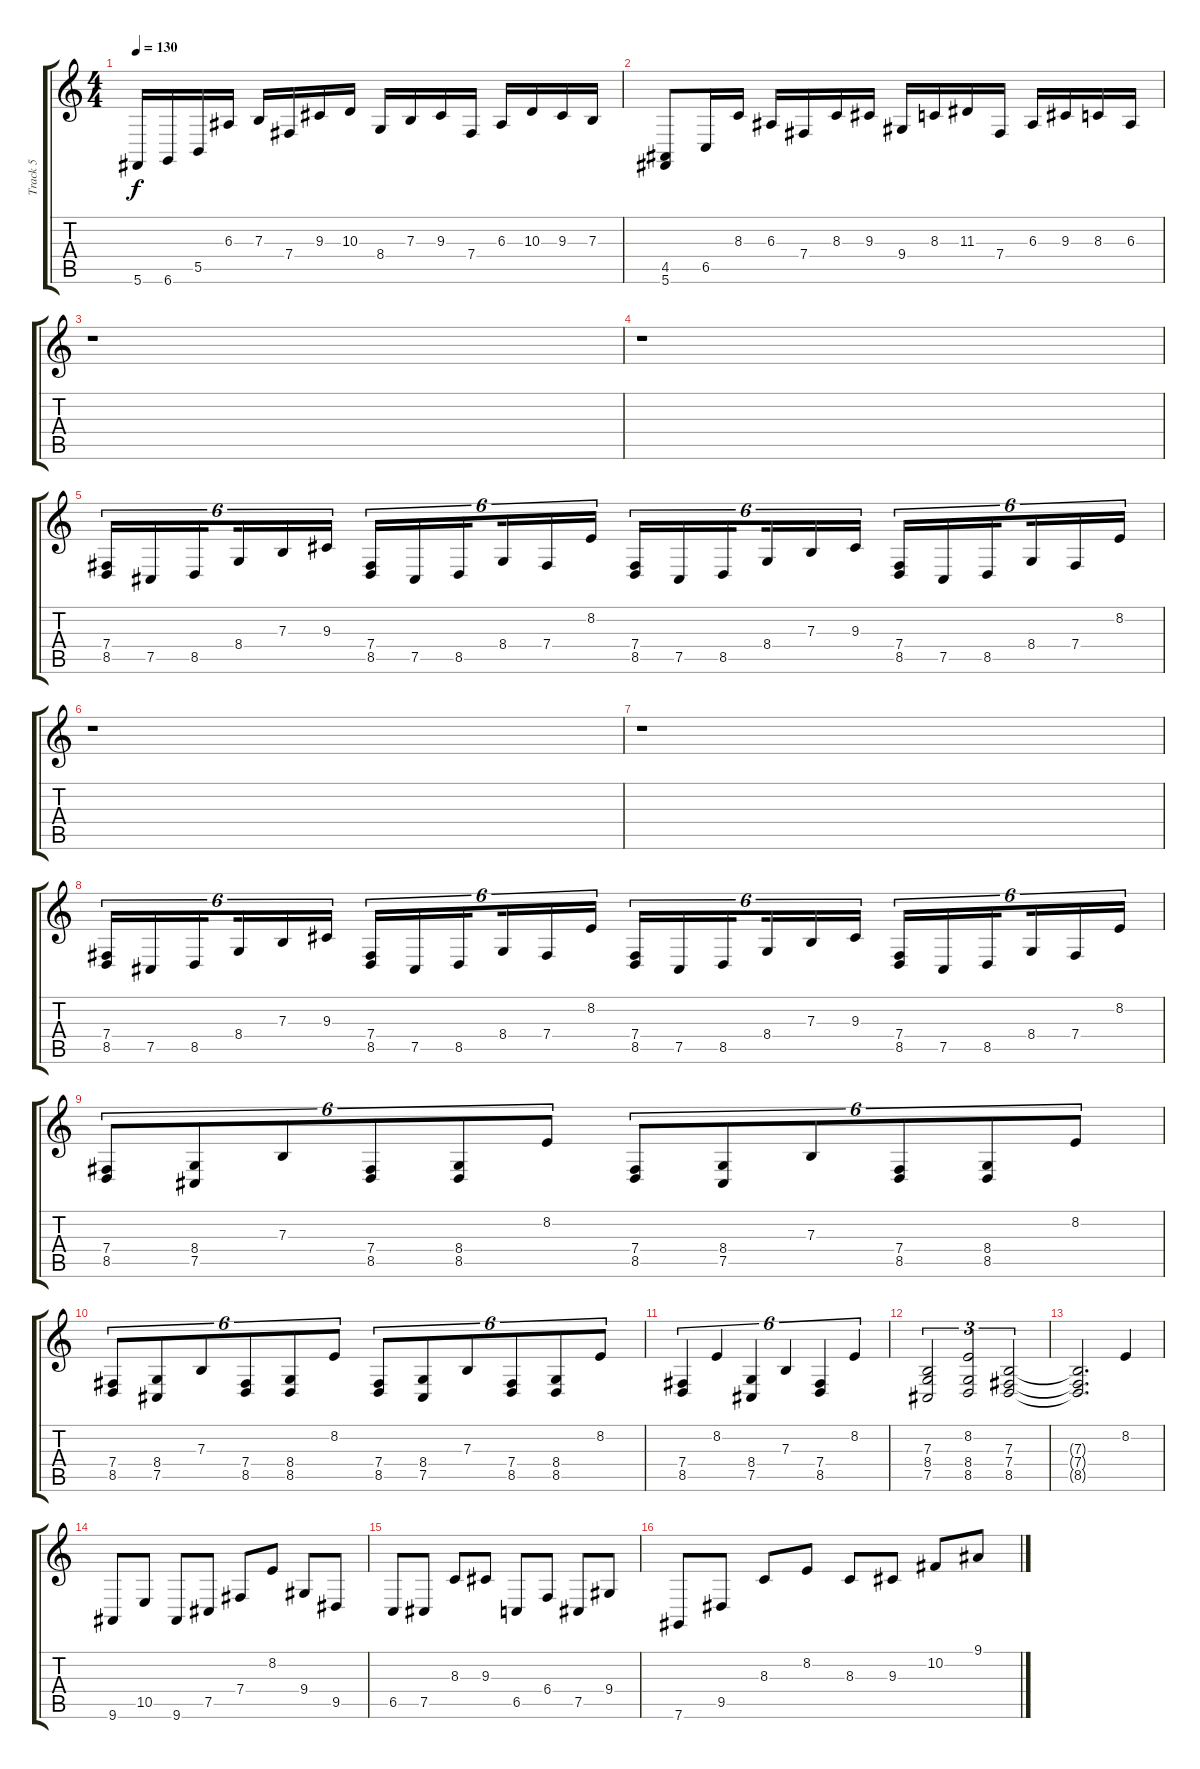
\track ("Track 5" "Track 5") {instrument acousticgrandpiano}
\staff {score tabs}
\tuning (Db4 Ab3 E3 B2 Gb2 Db2) {hide}
\ts (4 4)
\tempo 130
\clef g2
\ks c
5.6.16{dy f} 6.6.16 5.5.16 6.3.16 7.3.16 7.4.16 9.3.16 10.3.16 8.4.16 7.3.16 9.3.16 7.4.16 6.3.16 10.3.16 9.3.16 7.3.16 |
(4.5 5.6).8 6.5.16 8.3.16 6.3.16 7.4.16 8.3.16 9.3.16 9.4.16 8.3.16 11.3.16 7.4.16 6.3.16 9.3.16 8.3.16 6.3.16 |
r.1 |
r.1 |
(7.4 8.5).16{tu (6 4)} 7.5.16{tu (6 4)} 8.5.16{tu (6 4) beam splitsecondary} 8.4.16{tu (6 4)} 7.3.16{tu (6 4)} 9.3.16{tu (6 4)} (7.4 8.5).16{tu (6 4)} 7.5.16{tu (6 4)} 8.5.16{tu (6 4) beam splitsecondary} 8.4.16{tu (6 4)} 7.4.16{tu (6 4)} 8.2.16{tu (6 4)} (7.4 8.5).16{tu (6 4)} 7.5.16{tu (6 4)} 8.5.16{tu (6 4) beam splitsecondary} 8.4.16{tu (6 4)} 7.3.16{tu (6 4)} 9.3.16{tu (6 4)} (7.4 8.5).16{tu (6 4)} 7.5.16{tu (6 4)} 8.5.16{tu (6 4) beam splitsecondary} 8.4.16{tu (6 4)} 7.4.16{tu (6 4)} 8.2.16{tu (6 4)} |
r.1 |
r.1 |
(7.4 8.5).16{tu (6 4)} 7.5.16{tu (6 4)} 8.5.16{tu (6 4) beam splitsecondary} 8.4.16{tu (6 4)} 7.3.16{tu (6 4)} 9.3.16{tu (6 4)} (7.4 8.5).16{tu (6 4)} 7.5.16{tu (6 4)} 8.5.16{tu (6 4) beam splitsecondary} 8.4.16{tu (6 4)} 7.4.16{tu (6 4)} 8.2.16{tu (6 4)} (7.4 8.5).16{tu (6 4)} 7.5.16{tu (6 4)} 8.5.16{tu (6 4) beam splitsecondary} 8.4.16{tu (6 4)} 7.3.16{tu (6 4)} 9.3.16{tu (6 4)} (7.4 8.5).16{tu (6 4)} 7.5.16{tu (6 4)} 8.5.16{tu (6 4) beam splitsecondary} 8.4.16{tu (6 4)} 7.4.16{tu (6 4)} 8.2.16{tu (6 4)} |
(7.4 8.5).8{tu (6 4)} (8.4 7.5).8{tu (6 4)} 7.3.8{tu (6 4)} (7.4 8.5).8{tu (6 4)} (8.4 8.5).8{tu (6 4)} 8.2.8{tu (6 4)} (7.4 8.5).8{tu (6 4)} (8.4 7.5).8{tu (6 4)} 7.3.8{tu (6 4)} (7.4 8.5).8{tu (6 4)} (8.4 8.5).8{tu (6 4)} 8.2.8{tu (6 4)} |
(7.4 8.5).8{tu (6 4)} (8.4 7.5).8{tu (6 4)} 7.3.8{tu (6 4)} (7.4 8.5).8{tu (6 4)} (8.4 8.5).8{tu (6 4)} 8.2.8{tu (6 4)} (7.4 8.5).8{tu (6 4)} (8.4 7.5).8{tu (6 4)} 7.3.8{tu (6 4)} (7.4 8.5).8{tu (6 4)} (8.4 8.5).8{tu (6 4)} 8.2.8{tu (6 4)} |
(7.4 8.5).4{tu (6 4)} 8.2.4{tu (6 4)} (8.4 7.5).4{tu (6 4)} 7.3.4{tu (6 4)} (7.4 8.5).4{tu (6 4)} 8.2.4{tu (6 4)} |
(7.3 8.4 7.5).2{tu (3 2)} (8.2 8.4 8.5).2{tu (3 2)} (7.3 7.4 8.5).2{tu (3 2)} |
(7.3{t} 7.4{t} 8.5{t}).2{d} 8.2.4 |
9.6.8 10.5.8 9.6.8 7.5.8 7.4.8 8.2.8 9.4.8 9.5.8 |
6.5.8 7.5.8 8.3.8 9.3.8 6.5.8 6.4.8 7.5.8 9.4.8 |
7.6.8 9.5.8 8.3.8 8.2.8 8.3.8 9.3.8 10.2.8 9.1.8
